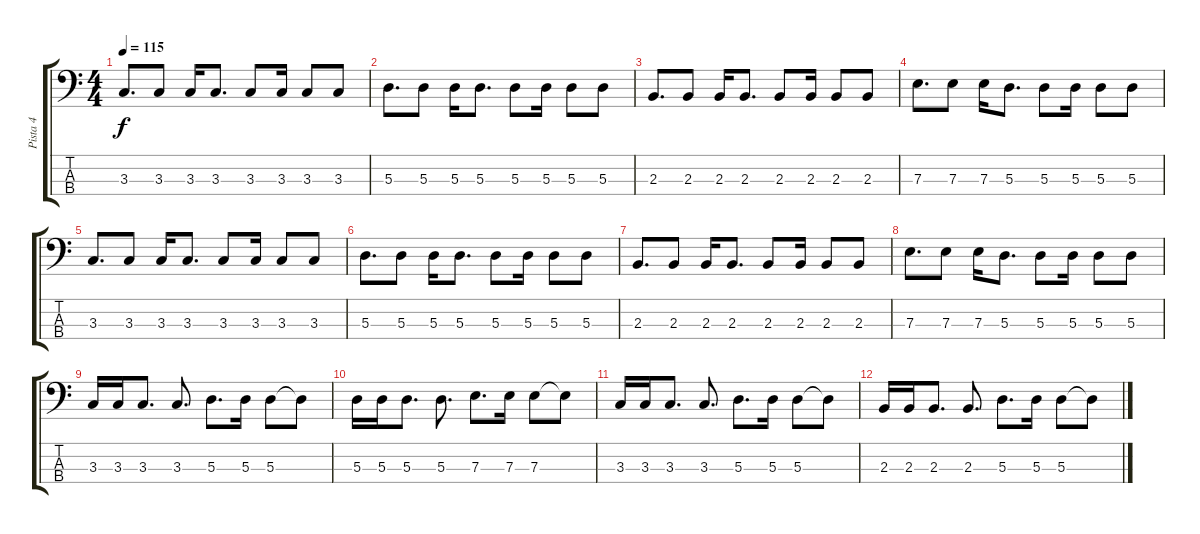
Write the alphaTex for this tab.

\track ("Pista 4" "Pista 4") {instrument electricbassfinger}
\staff {score tabs}
\tuning (G2 D2 A1 E1) {hide}
\ts (4 4)
\tempo 115
\clef f4
\ks c
3.3.8{d dy f} 3.3.8 3.3.16 3.3.8{d} 3.3.8 3.3.16 3.3.8 3.3.8 |
5.3.8{d} 5.3.8 5.3.16 5.3.8{d} 5.3.8 5.3.16 5.3.8 5.3.8 |
2.3.8{d} 2.3.8 2.3.16 2.3.8{d} 2.3.8 2.3.16 2.3.8 2.3.8 |
7.3.8{d} 7.3.8 7.3.16 5.3.8{d} 5.3.8 5.3.16 5.3.8 5.3.8 |
3.3.8{d} 3.3.8 3.3.16 3.3.8{d} 3.3.8 3.3.16 3.3.8 3.3.8 |
5.3.8{d} 5.3.8 5.3.16 5.3.8{d} 5.3.8 5.3.16 5.3.8 5.3.8 |
2.3.8{d} 2.3.8 2.3.16 2.3.8{d} 2.3.8 2.3.16 2.3.8 2.3.8 |
7.3.8{d} 7.3.8 7.3.16 5.3.8{d} 5.3.8 5.3.16 5.3.8 5.3.8 |
3.3.16 3.3.16 3.3.8{d} 3.3.8{d} 5.3.8{d} 5.3.16 5.3.8 5.3{t}.8 |
5.3.16 5.3.16 5.3.8{d} 5.3.8{d} 7.3.8{d} 7.3.16 7.3.8 7.3{t}.8 |
3.3.16 3.3.16 3.3.8{d} 3.3.8{d} 5.3.8{d} 5.3.16 5.3.8 5.3{t}.8 |
2.3.16 2.3.16 2.3.8{d} 2.3.8{d} 5.3.8{d} 5.3.16 5.3.8 5.3{t}.8
